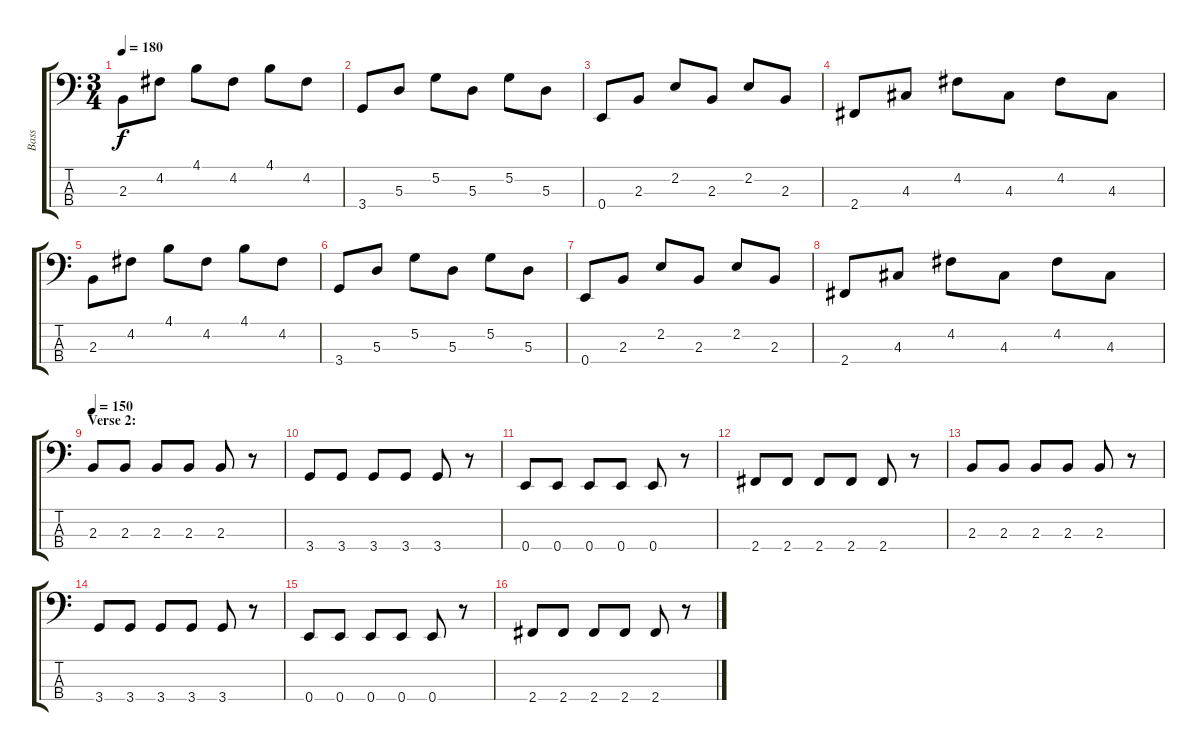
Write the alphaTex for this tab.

\track ("Bass" "Bass") {instrument electricbasspick}
\staff {score tabs}
\tuning (G2 D2 A1 E1) {hide}
\ts (3 4)
\tempo 180
\clef f4
\ks c
2.3.8{dy f} 4.2.8 4.1.8 4.2.8 4.1.8 4.2.8 |
3.4.8 5.3.8 5.2.8 5.3.8 5.2.8 5.3.8 |
0.4.8 2.3.8 2.2.8 2.3.8 2.2.8 2.3.8 |
2.4.8 4.3.8 4.2.8 4.3.8 4.2.8 4.3.8 |
2.3.8 4.2.8 4.1.8 4.2.8 4.1.8 4.2.8 |
3.4.8 5.3.8 5.2.8 5.3.8 5.2.8 5.3.8 |
0.4.8 2.3.8 2.2.8 2.3.8 2.2.8 2.3.8 |
2.4.8 4.3.8 4.2.8 4.3.8 4.2.8 4.3.8 |
\section ("" "Verse 2:")
\tempo 150
2.3.8 2.3.8 2.3.8 2.3.8 2.3.8 r.8 |
3.4.8 3.4.8 3.4.8 3.4.8 3.4.8 r.8 |
0.4.8 0.4.8 0.4.8 0.4.8 0.4.8 r.8 |
2.4.8 2.4.8 2.4.8 2.4.8 2.4.8 r.8 |
2.3.8 2.3.8 2.3.8 2.3.8 2.3.8 r.8 |
3.4.8 3.4.8 3.4.8 3.4.8 3.4.8 r.8 |
0.4.8 0.4.8 0.4.8 0.4.8 0.4.8 r.8 |
2.4.8 2.4.8 2.4.8 2.4.8 2.4.8 r.8
